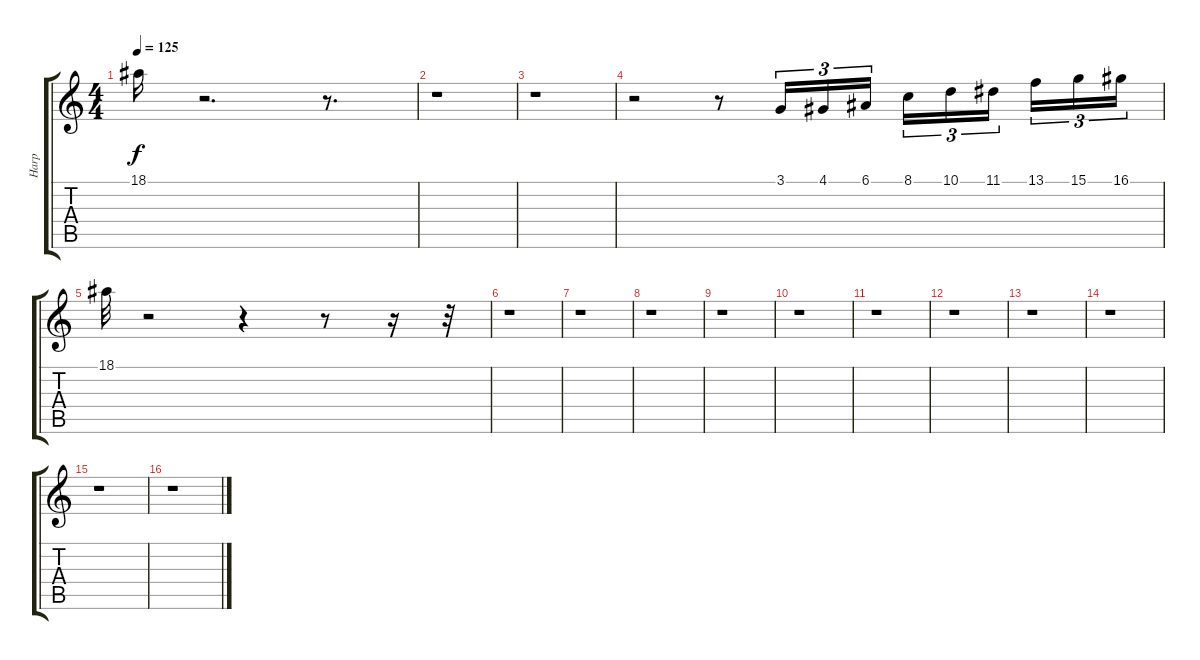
\track ("Harp" "Harp") {instrument orchestralharp}
\staff {score tabs}
\tuning (E4 B3 G3 D3 A2 E2) {hide}
\ts (4 4)
\tempo 125
\clef g2
\ks c
18.1.16{dy f} r.2{d} r.8{d} |
r.1 |
r.1 |
r.2 r.8 3.1.16{tu (3 2)} 4.1.16{tu (3 2)} 6.1.16{tu (3 2)} 8.1.16{tu (3 2)} 10.1.16{tu (3 2)} 11.1.16{tu (3 2)} 13.1.16{tu (3 2)} 15.1.16{tu (3 2)} 16.1.16{tu (3 2)} |
18.1.32 r.2 r.4 r.8 r.16 r.32 |
r.1 |
r.1 |
r.1 |
r.1 |
r.1 |
r.1 |
r.1 |
r.1 |
r.1 |
r.1 |
r.1
